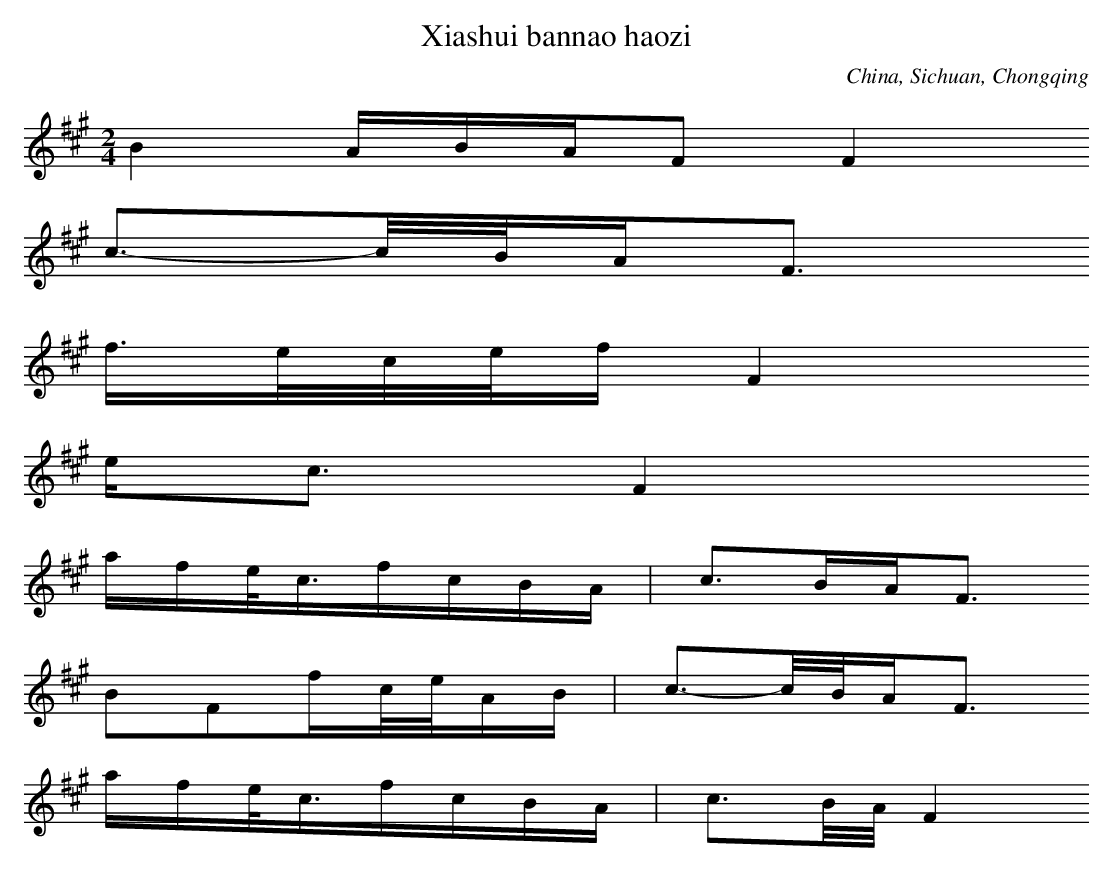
X:1
T: Xiashui bannao haozi
O: China, Sichuan, Chongqing
M: 2/4
L: 1/32
K: A
B8A2B2A2F4F8
c6-cBA2F6
f3ecef2F8
e2c6F8
a2f2ec3f2c2B2A2 | c6B2A2F6
B4F4f2ceA2B2 | c6-cBA2F6
a2f2ec3f2c2B2A2 | c6BAF8
